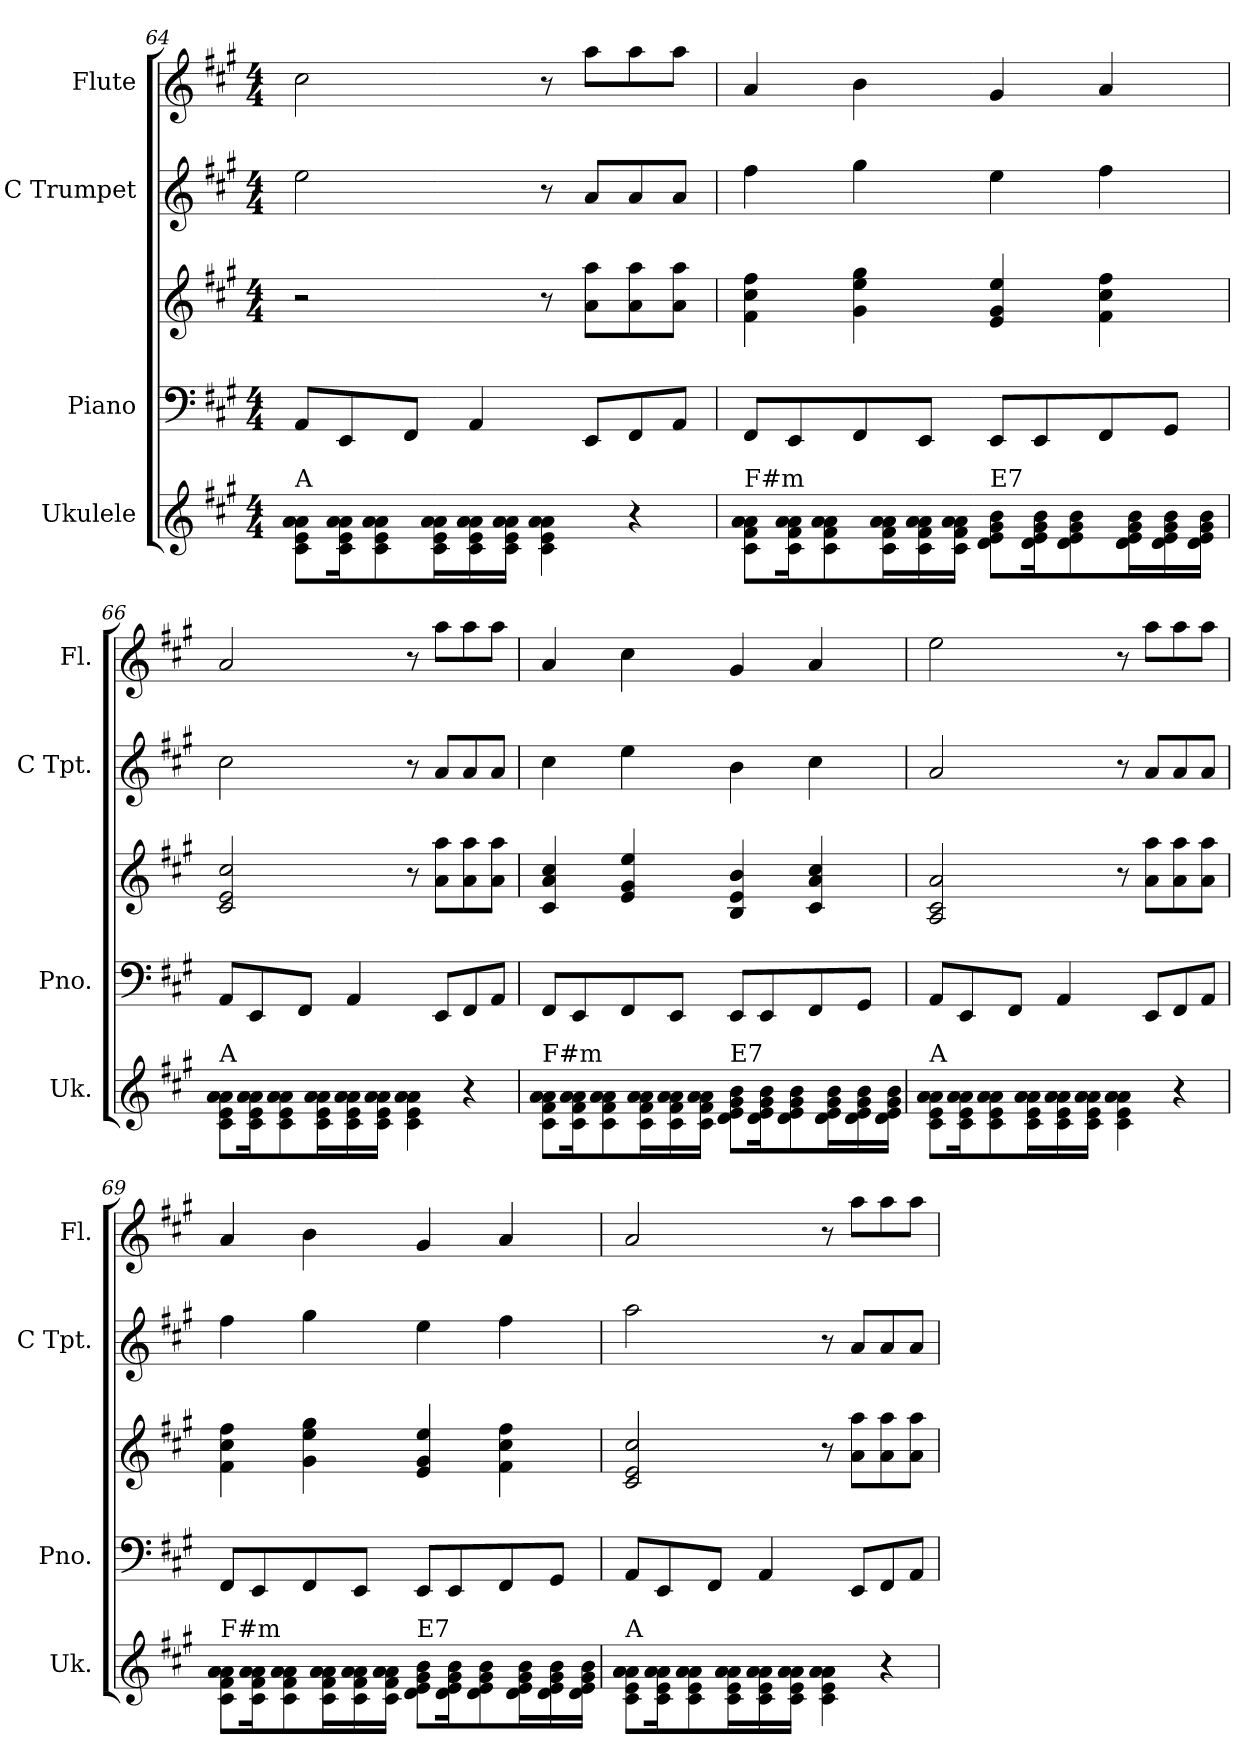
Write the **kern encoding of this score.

**kern	**kern	**kern	**kern	**kern
*part4	*part3	*part3	*part2	*part1
*staff5	*staff4	*staff3	*staff2	*staff1
*I"Ukulele	*I"Piano	*	*I"C Trumpet	*I"Flute
*I'Uk.	*I'Pno.	*	*I'C Tpt.	*I'Fl.
!!LO:LB:g=z
*	*clefF4	*clefG2	*clefG2	*clefG2
*k[f#c#g#]	*k[f#c#g#]	*k[f#c#g#]	*k[f#c#g#]	*k[f#c#g#]
*M4/4	*M4/4	*M4/4	*M4/4	*M4/4
=64	=64	=64	=64	=64
!LO:TX:a:t=A	!	!	!	!
8c#\ 8e\ 8a\ 8a\L	8AA/L	2r	2ee\	2cc#\
16c#\ 16e\ 16a\ 16a\K	8EE/	.	.	.
8c#\ 8e\ 8a\ 8a\	.	.	.	.
.	8FF#/J	.	.	.
16c#\ 16e\ 16a\ 16a\L	.	.	.	.
16c#\ 16e\ 16a\ 16a\	4AA/	.	.	.
16c#\ 16e\ 16a\ 16a\JJ	.	.	.	.
4c#\ 4e\ 4a\ 4a\	.	8r	8r	8r
.	8EE/L	8a\ 8aa\L	8a/L	8aa\L
4r	8FF#/	8a\ 8aa\	8a/	8aa\
.	8AA/J	8a\ 8aa\J	8a/J	8aa\J
=65	=65	=65	=65	=65
!LO:TX:a:t=F#m	!	!	!	!
8c#\ 8f#\ 8a\ 8a\L	8FF#/L	4f#\ 4cc#\ 4ff#\	4ff#\	4a/
16c#\ 16f#\ 16a\ 16a\K	8EE/	.	.	.
8c#\ 8f#\ 8a\ 8a\	.	.	.	.
.	8FF#/	4g#\ 4ee\ 4gg#\	4gg#\	4b\
16c#\ 16f#\ 16a\ 16a\L	.	.	.	.
16c#\ 16f#\ 16a\ 16a\	8EE/J	.	.	.
16c#\ 16f#\ 16a\ 16a\JJ	.	.	.	.
!LO:TX:a:t=E7	!	!	!	!
8d\ 8e\ 8g#\ 8b\L	8EE/L	4e/ 4g#/ 4ee/	4ee\	4g#/
16d\ 16e\ 16g#\ 16b\K	8EE/	.	.	.
8d\ 8e\ 8g#\ 8b\	.	.	.	.
.	8FF#/	4f#\ 4cc#\ 4ff#\	4ff#\	4a/
16d\ 16e\ 16g#\ 16b\L	.	.	.	.
16d\ 16e\ 16g#\ 16b\	8GG#/J	.	.	.
16d\ 16e\ 16g#\ 16b\JJ	.	.	.	.
=66	=66	=66	=66	=66
!LO:TX:a:t=A	!	!	!	!
8c#\ 8e\ 8a\ 8a\L	8AA/L	2c#/ 2e/ 2cc#/	2cc#\	2a/
16c#\ 16e\ 16a\ 16a\K	8EE/	.	.	.
8c#\ 8e\ 8a\ 8a\	.	.	.	.
.	8FF#/J	.	.	.
16c#\ 16e\ 16a\ 16a\L	.	.	.	.
16c#\ 16e\ 16a\ 16a\	4AA/	.	.	.
16c#\ 16e\ 16a\ 16a\JJ	.	.	.	.
4c#\ 4e\ 4a\ 4a\	.	8r	8r	8r
.	8EE/L	8a\ 8aa\L	8a/L	8aa\L
4r	8FF#/	8a\ 8aa\	8a/	8aa\
.	8AA/J	8a\ 8aa\J	8a/J	8aa\J
!!LO:PB:g=z
=67	=67	=67	=67	=67
!LO:TX:a:t=F#m	!	!	!	!
8c#\ 8f#\ 8a\ 8a\L	8FF#/L	4c#/ 4a/ 4cc#/	4cc#\	4a/
16c#\ 16f#\ 16a\ 16a\K	8EE/	.	.	.
8c#\ 8f#\ 8a\ 8a\	.	.	.	.
.	8FF#/	4e/ 4g#/ 4ee/	4ee\	4cc#\
16c#\ 16f#\ 16a\ 16a\L	.	.	.	.
16c#\ 16f#\ 16a\ 16a\	8EE/J	.	.	.
16c#\ 16f#\ 16a\ 16a\JJ	.	.	.	.
!LO:TX:a:t=E7	!	!	!	!
8d\ 8e\ 8g#\ 8b\L	8EE/L	4B/ 4e/ 4b/	4b\	4g#/
16d\ 16e\ 16g#\ 16b\K	8EE/	.	.	.
8d\ 8e\ 8g#\ 8b\	.	.	.	.
.	8FF#/	4c#/ 4a/ 4cc#/	4cc#\	4a/
16d\ 16e\ 16g#\ 16b\L	.	.	.	.
16d\ 16e\ 16g#\ 16b\	8GG#/J	.	.	.
16d\ 16e\ 16g#\ 16b\JJ	.	.	.	.
=68	=68	=68	=68	=68
!LO:TX:a:t=A	!	!	!	!
8c#\ 8e\ 8a\ 8a\L	8AA/L	2A/ 2c#/ 2a/	2a/	2ee\
16c#\ 16e\ 16a\ 16a\K	8EE/	.	.	.
8c#\ 8e\ 8a\ 8a\	.	.	.	.
.	8FF#/J	.	.	.
16c#\ 16e\ 16a\ 16a\L	.	.	.	.
16c#\ 16e\ 16a\ 16a\	4AA/	.	.	.
16c#\ 16e\ 16a\ 16a\JJ	.	.	.	.
4c#\ 4e\ 4a\ 4a\	.	8r	8r	8r
.	8EE/L	8a\ 8aa\L	8a/L	8aa\L
4r	8FF#/	8a\ 8aa\	8a/	8aa\
.	8AA/J	8a\ 8aa\J	8a/J	8aa\J
=69	=69	=69	=69	=69
!LO:TX:a:t=F#m	!	!	!	!
8c#\ 8f#\ 8a\ 8a\L	8FF#/L	4f#\ 4cc#\ 4ff#\	4ff#\	4a/
16c#\ 16f#\ 16a\ 16a\K	8EE/	.	.	.
8c#\ 8f#\ 8a\ 8a\	.	.	.	.
.	8FF#/	4g#\ 4ee\ 4gg#\	4gg#\	4b\
16c#\ 16f#\ 16a\ 16a\L	.	.	.	.
16c#\ 16f#\ 16a\ 16a\	8EE/J	.	.	.
16c#\ 16f#\ 16a\ 16a\JJ	.	.	.	.
!LO:TX:a:t=E7	!	!	!	!
8d\ 8e\ 8g#\ 8b\L	8EE/L	4e/ 4g#/ 4ee/	4ee\	4g#/
16d\ 16e\ 16g#\ 16b\K	8EE/	.	.	.
8d\ 8e\ 8g#\ 8b\	.	.	.	.
.	8FF#/	4f#\ 4cc#\ 4ff#\	4ff#\	4a/
16d\ 16e\ 16g#\ 16b\L	.	.	.	.
16d\ 16e\ 16g#\ 16b\	8GG#/J	.	.	.
16d\ 16e\ 16g#\ 16b\JJ	.	.	.	.
!!LO:LB:g=z
=70	=70	=70	=70	=70
!LO:TX:a:t=A	!	!	!	!
8c#\ 8e\ 8a\ 8a\L	8AA/L	2c#/ 2e/ 2cc#/	2aa\	2a/
16c#\ 16e\ 16a\ 16a\K	8EE/	.	.	.
8c#\ 8e\ 8a\ 8a\	.	.	.	.
.	8FF#/J	.	.	.
16c#\ 16e\ 16a\ 16a\L	.	.	.	.
16c#\ 16e\ 16a\ 16a\	4AA/	.	.	.
16c#\ 16e\ 16a\ 16a\JJ	.	.	.	.
4c#\ 4e\ 4a\ 4a\	.	8r	8r	8r
.	8EE/L	8a\ 8aa\L	8a/L	8aa\L
4r	8FF#/	8a\ 8aa\	8a/	8aa\
.	8AA/J	8a\ 8aa\J	8a/J	8aa\J
=	=	=	=	=
*-	*-	*-	*-	*-
